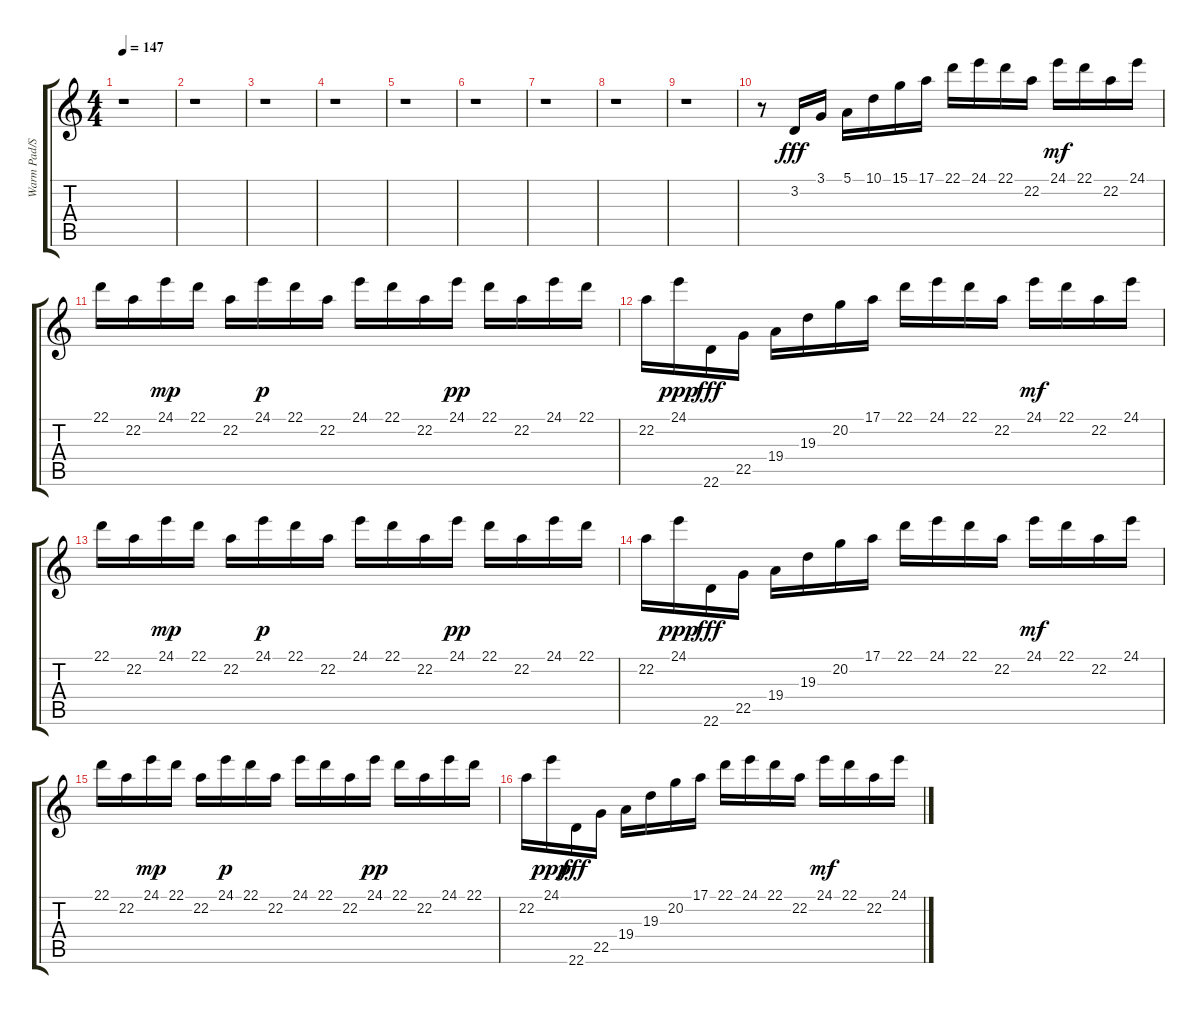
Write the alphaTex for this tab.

\track ("Warm Pad/Synth Brass 1/Synth Strings 2" "Warm Pad/S") {instrument pad2warm}
\staff {score tabs}
\tuning (E4 B3 G3 D3 A2 E2) {hide}
\ts (4 4)
\tempo 147
\clef g2
\ks c
r.1{dy fff} |
r.1 |
r.1 |
r.1 |
r.1 |
r.1 |
r.1 |
r.1 |
r.1 |
r.8 3.2.16{instrument synthbrass1} 3.1.16 5.1.16 10.1.16 15.1.16 17.1.16 22.1.16 24.1.16 22.1.16 22.2.16 24.1.16{dy mf} 22.1.16 22.2.16 24.1.16 |
22.1.16 22.2.16 24.1.16{dy mp} 22.1.16 22.2.16 24.1.16{dy p} 22.1.16 22.2.16 24.1.16 22.1.16 22.2.16 24.1.16{dy pp} 22.1.16 22.2.16 24.1.16 22.1.16 |
22.2.16 24.1.16{dy ppp} 22.6.16{dy fff} 22.5.16 19.4.16 19.3.16 20.2.16 17.1.16 22.1.16 24.1.16 22.1.16 22.2.16 24.1.16{dy mf} 22.1.16 22.2.16 24.1.16 |
22.1.16 22.2.16 24.1.16{dy mp} 22.1.16 22.2.16 24.1.16{dy p} 22.1.16 22.2.16 24.1.16 22.1.16 22.2.16 24.1.16{dy pp} 22.1.16 22.2.16 24.1.16 22.1.16 |
22.2.16 24.1.16{dy ppp} 22.6.16{dy fff} 22.5.16 19.4.16 19.3.16 20.2.16 17.1.16 22.1.16 24.1.16 22.1.16 22.2.16 24.1.16{dy mf} 22.1.16 22.2.16 24.1.16 |
22.1.16 22.2.16 24.1.16{dy mp} 22.1.16 22.2.16 24.1.16{dy p} 22.1.16 22.2.16 24.1.16 22.1.16 22.2.16 24.1.16{dy pp} 22.1.16 22.2.16 24.1.16 22.1.16 |
22.2.16 24.1.16{dy ppp} 22.6.16{dy fff} 22.5.16 19.4.16 19.3.16 20.2.16 17.1.16 22.1.16 24.1.16 22.1.16 22.2.16 24.1.16{dy mf} 22.1.16 22.2.16 24.1.16
